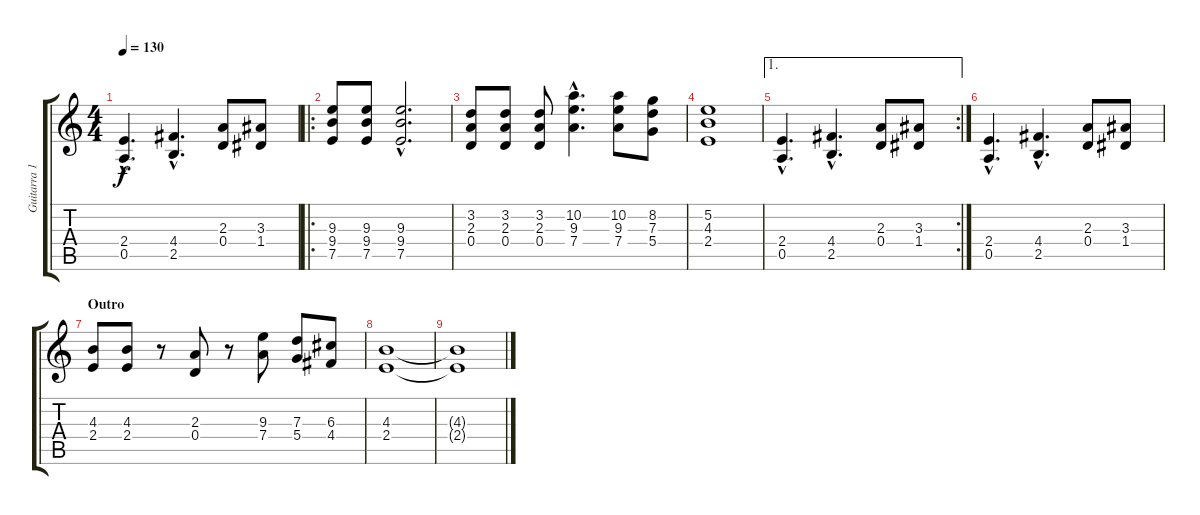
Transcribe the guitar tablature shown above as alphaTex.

\track ("Guitarra 1" "Guitarra 1") {instrument distortionguitar}
\staff {score tabs}
\tuning (E4 B3 G3 D3 A2 E2) {hide}
\ts (4 4)
\tempo 130
\clef g2
\ks c
(2.4{hac} 0.5{hac}).4{d dy f} (4.4{hac} 2.5{hac}).4{d} (2.3 0.4).8 (3.3 1.4).8 |
\ro
(9.3 9.4 7.5).8 (9.3 9.4 7.5).8 (9.3{hac} 9.4{hac} 7.5{hac}).2{d} |
(3.2 2.3 0.4).8 (3.2 2.3 0.4).8 (3.2 2.3 0.4).8 (10.2{hac} 9.3{hac} 7.4{hac}).4{d} (10.2 9.3 7.4).8 (8.2 7.3 5.4).8 |
(5.2 4.3 2.4).1 |
\ae 1
\rc 2
(2.4{hac} 0.5{hac}).4{d} (4.4{hac} 2.5{hac}).4{d} (2.3 0.4).8 (3.3 1.4).8 |
(2.4{hac} 0.5{hac}).4{d} (4.4{hac} 2.5{hac}).4{d} (2.3 0.4).8 (3.3 1.4).8 |
\section ("" "Outro")
(4.3 2.4).8 (4.3 2.4).8 r.8 (2.3 0.4).8 r.8 (9.3 7.4).8 (7.3 5.4).8 (6.3 4.4).8 |
(4.3 2.4).1 |
(4.3{t} 2.4{t}).1
